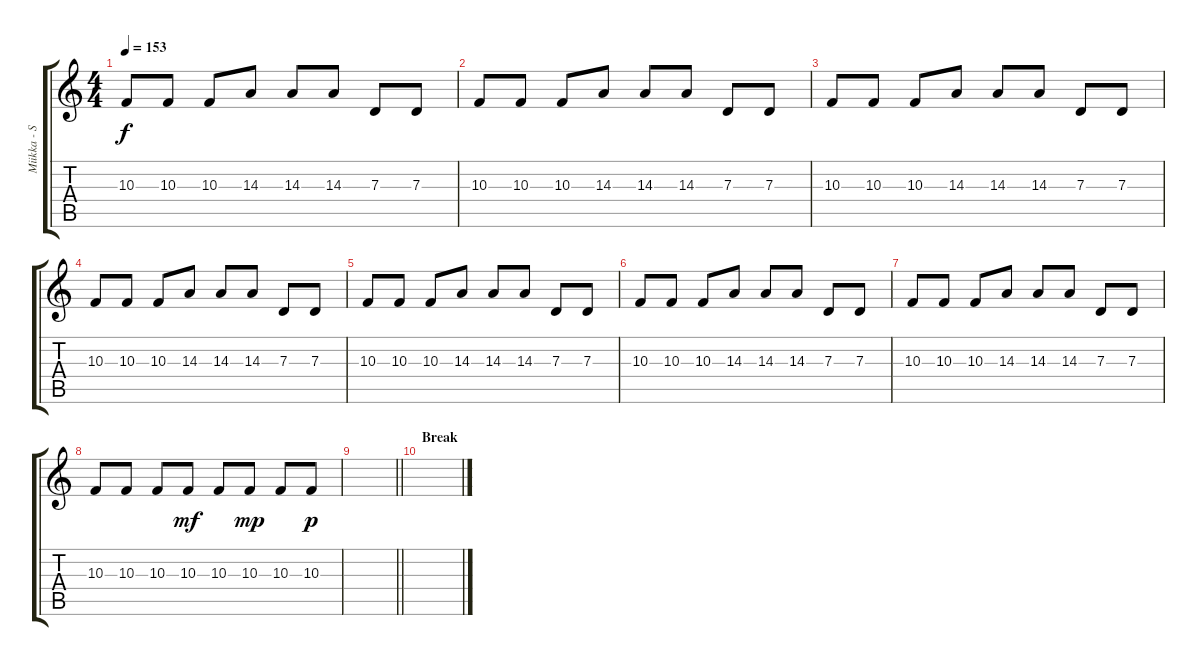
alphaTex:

\track ("Miikka - Synth" "Miikka - S") {instrument pad1newage}
\staff {score tabs}
\tuning (E4 B3 G3 D3 A2 D2) {hide}
\ts (4 4)
\tempo 153
\clef g2
\ks c
10.3.8{dy f} 10.3.8 10.3.8 14.3.8 14.3.8 14.3.8 7.3.8 7.3.8 |
10.3.8 10.3.8 10.3.8 14.3.8 14.3.8 14.3.8 7.3.8 7.3.8 |
10.3.8 10.3.8 10.3.8 14.3.8 14.3.8 14.3.8 7.3.8 7.3.8 |
10.3.8 10.3.8 10.3.8 14.3.8 14.3.8 14.3.8 7.3.8 7.3.8 |
10.3.8 10.3.8 10.3.8 14.3.8 14.3.8 14.3.8 7.3.8 7.3.8 |
10.3.8 10.3.8 10.3.8 14.3.8 14.3.8 14.3.8 7.3.8 7.3.8 |
10.3.8 10.3.8 10.3.8 14.3.8 14.3.8 14.3.8 7.3.8 7.3.8 |
10.3.8 10.3.8 10.3.8 10.3.8{dy mf} 10.3.8 10.3.8{dy mp} 10.3.8 10.3.8{dy p} |
\barLineRight lightlight
|
\section ("" "Break")
